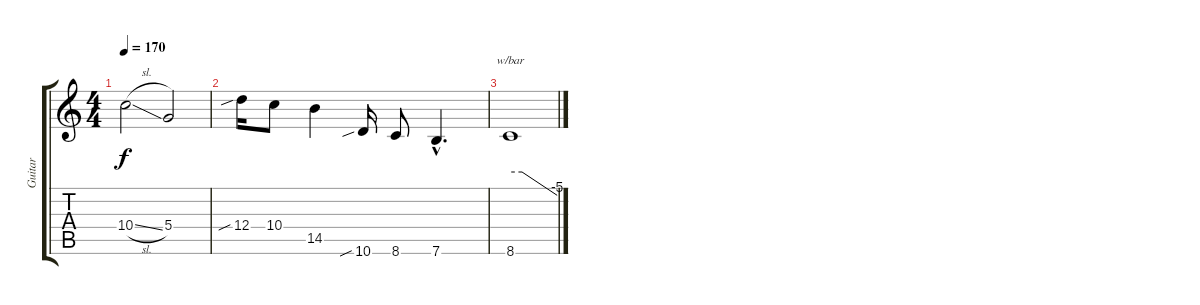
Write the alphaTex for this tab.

\track ("Guitar" "Guitar") {instrument overdrivenguitar}
\staff {score tabs}
\tuning (E4 B3 G3 D3 A2 E2) {hide}
\ts (4 4)
\tempo 170
\clef g2
\ks c
10.4{sl}.2{dy f} 5.4.2 |
12.4{sib}.16 10.4.8 14.5.4 10.6{sib}.16 8.6.8 7.6{hac}.4{d} |
8.6.1{tbe (custom default 0 0 15 0 60 -20)}
